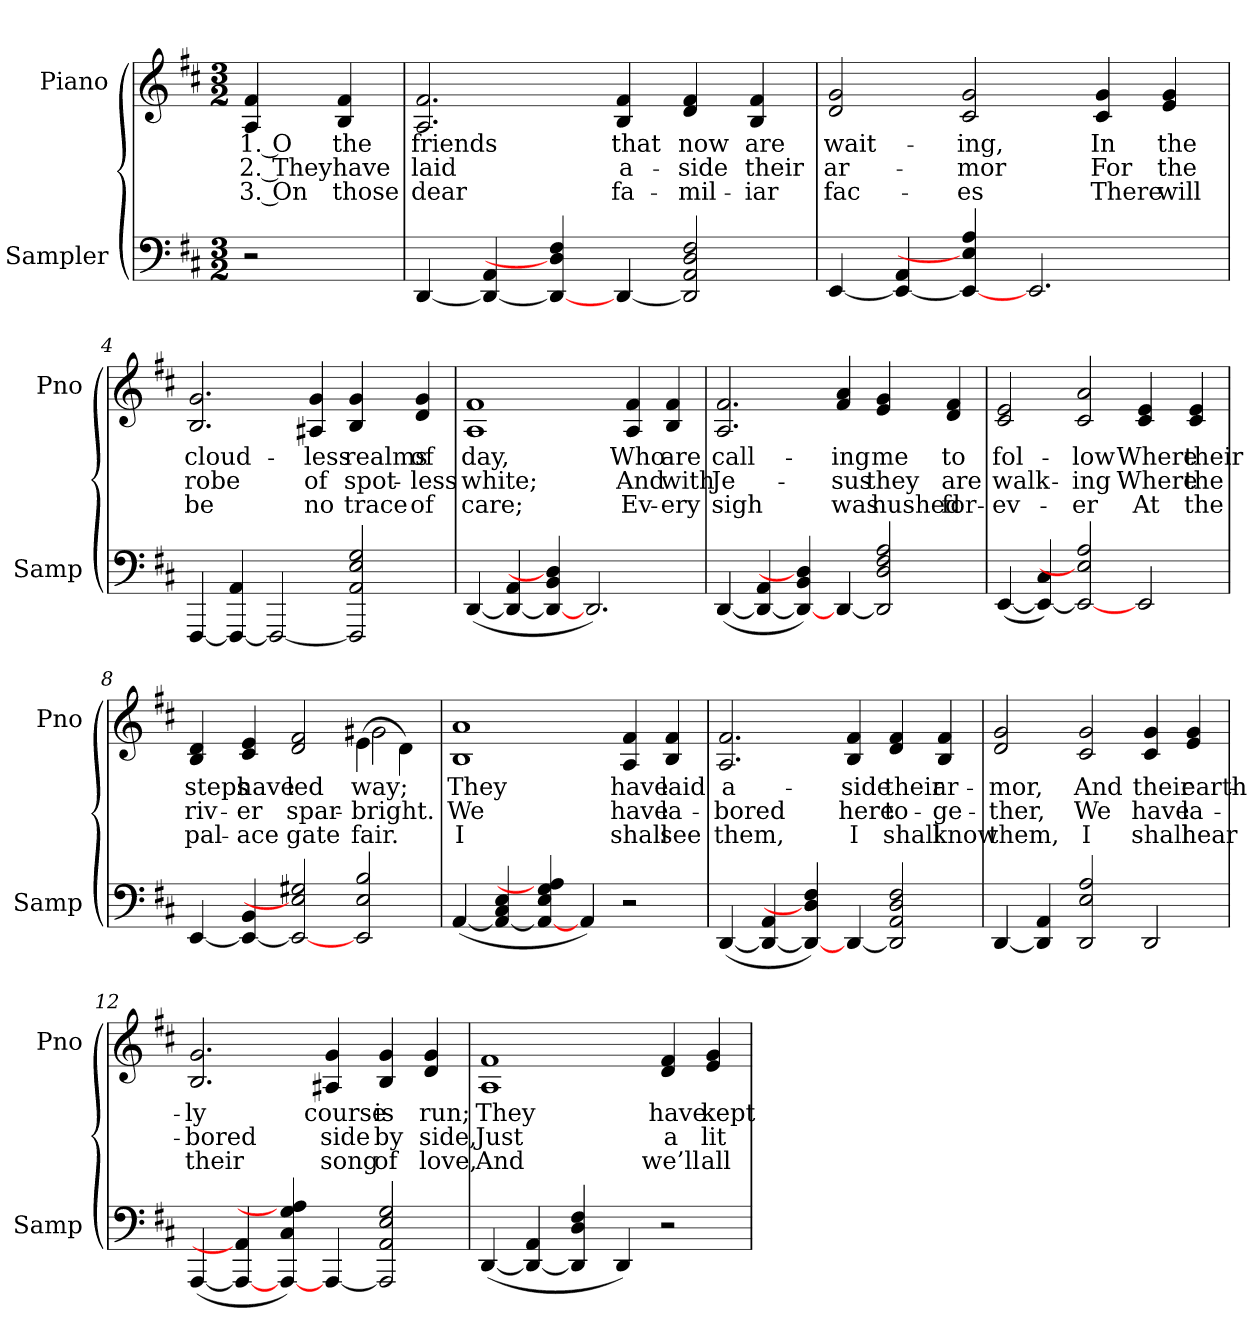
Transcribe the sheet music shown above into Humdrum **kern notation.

**kern	**kern	**text	**text	**text
*part2	*part1	*part1	*part1	*part1
*staff2	*staff1	*staff1	*staff1	*staff1
*I"Sampler	*I"Piano	*	*	*
*I'Samp	*I'Pno	*	*	*
*clefF4	*clefG2	*	*	*
*k[f#c#]	*k[f#c#]	*	*	*
*D:	*D:	*	*	*
*M3/2	*M3/2	*	*	*
=1	=1	=1	=1	=1
2r	4A 4f#	1. O	2. They	3. On
.	4B 4f#	the	have	those
=2	=2	=2	=2	=2
[4DD	2.A 2.f#	friends	laid	dear
4DD_ 4AA	.	.	.	.
4DD/_ 4D/] 4F#/	.	.	.	.
[4DD	4B 4f#	that	a-	fa-
2DD] 2AA 2D 2F#	4d 4f#	now	-side	-mil-
.	4B 4f#	are	their	-iar
=3	=3	=3	=3	=3
[4EE	2d 2g	wait-	ar-	fac-
4EE/_ 4AA/	.	.	.	.
4EE/_ 4E/] 4A/	2c# 2g	-ing,	-mor	-es
2.EE	.	.	.	.
.	4c# 4g	In	For	There
.	4e 4g	the	the	will
=4	=4	=4	=4	=4
[4FFF#	2.B 2.g	cloud-	robe	be
4FFF#/_ 4AA/	.	.	.	.
2FFF#_	.	.	.	.
.	4A#X 4g	-less	of	no
2FFF#/] 2AA/ 2E/ 2G/	4B 4g	realms	spot-	trace
.	4d 4g	of	-less	of
=5	=5	=5	=5	=5
([4DD	1A 1f#	day,	white;	care;
4DD/_ 4AA/	.	.	.	.
4DD/_ 4BB/ 4D/]	.	.	.	.
2.DD)	.	.	.	.
.	4A 4f#	Who	And	Ev-
.	4B 4f#	are	with	-ery
=6	=6	=6	=6	=6
([4DD	2.A 2.f#	call-	Je-	sigh
4DD/_ 4AA/	.	.	.	.
4DD/_ 4BB/ 4D/])	.	.	.	.
[4DD	4f# 4a	-ing	-sus	was
2DD/] 2D/ 2F#/ 2A/	4e 4g	me	they	hushed
.	4d 4f#	to	are	for-
=7	=7	=7	=7	=7
([4EE	2c# 2e	fol-	walk-	-ev-
4EE/_ 4C#/)	.	.	.	.
2EE/_ 2E/] 2A/	2c# 2a	-low	-ing	-er
2EE	4c# 4e	Where	Where	At
.	4c# 4e	their	the	the
=8	=8	=8	=8	=8
*	*^	*	*	*
[4EE	4B 4d	1ryy	steps	riv-	pal-
4EE_ 4BB	4c# 4e	.	have	-er	-ace
2EE_ 2E] 2G#X	2d 2f#	.	led	spar-	gate
2EE 2E 2B	(4e\	2g#X	way;	bright.	fair.
.	4d\)	.	.	.	.
*	*v	*v	*	*	*
=9	=9	=9	=9	=9
([4AA	1B 1a	They	We	I
4AA/_ 4C#/ 4E/	.	.	.	.
4AA/_ 4E/ 4G/ 4A/]	.	.	.	.
4AA)	.	.	.	.
2r	4A/ 4f#/	have	have	shall
.	4B/ 4f#/	laid	la-	see
=10	=10	=10	=10	=10
([4DD	2.A/ 2.f#/	a-	-bored	them,
4DD/_ 4AA/	.	.	.	.
4DD/_ 4D/] 4F#/)	.	.	.	.
[4DD	4B/ 4f#/	-side	here	I
2DD] 2AA 2D 2F#	4d/ 4f#/	their	to-	shall
.	4B/ 4f#/	ar-	-ge-	know
=11	=11	=11	=11	=11
[4DD	2d/ 2g/	-mor,	-ther,	them,
4DD/] 4AA/	.	.	.	.
2DD 2E 2A	2c#/ 2g/	And	We	I
2DD	4c#/ 4g/	their	have	shall
.	4e/ 4g/	earth-	la-	hear
=12	=12	=12	=12	=12
([4AAA	2.B/ 2.g/	-ly	-bored	their
4AAA/_ 4AA/]	.	.	.	.
[4AAA/ 4C#/ 4G/ 4A/])	.	.	.	.
[4AAA	4A#X/ 4g/	course	side	song
2AAA] 2AA 2E 2G	4B/ 4g/	is	by	of
.	4d/ 4g/	run;	side,	love,
=13	=13	=13	=13	=13
([4DD	1A/ 1f#/	They	Just	And
4DD_ 4AA	.	.	.	.
4DD] 4D 4F#	.	.	.	.
4DD)	.	.	.	.
2r	4d/ 4f#/	have	a	we’ll
.	4e/ 4g/	kept	lit-	all
=	=	=	=	=
*-	*-	*-	*-	*-
